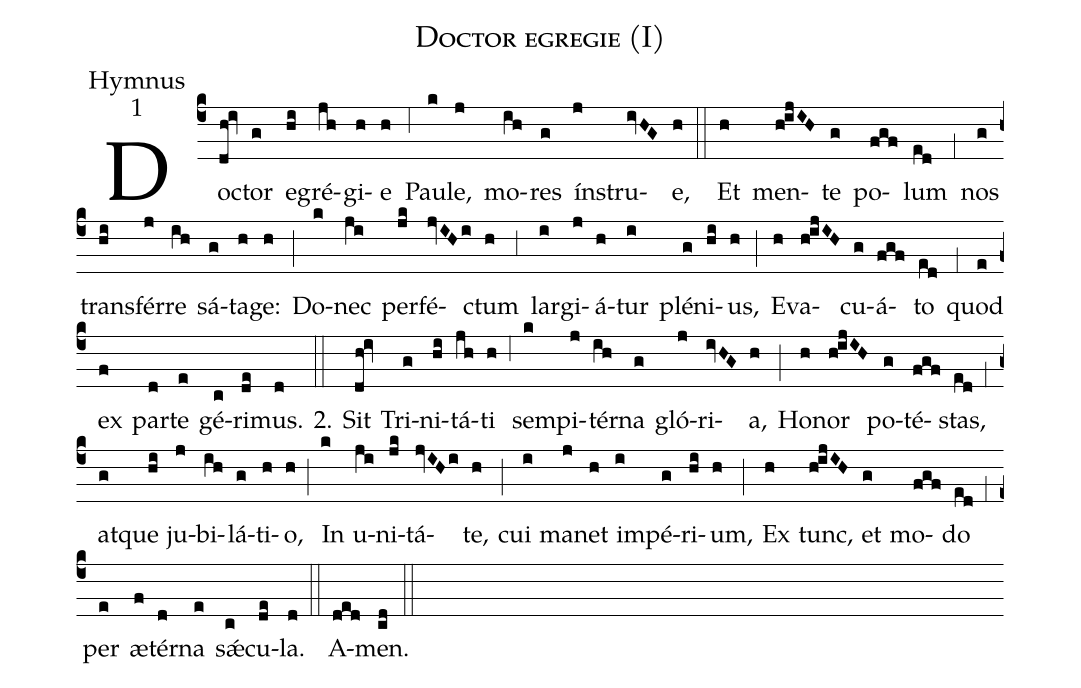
name:Doctor egregie (I);
office-part:Hymnus;
mode:1;
%%
(c4) Do(dh!iv)ctor(g) e(hi)gré(jh)gi(h)e(h) (,6) Pau(k)le,(j) mo(ih)res(g) ín(j)stru(ivHG)e,(h) (::)
Et(h) men(h!ijIH)te(g) po(fgf)lum(ed) (,1) nos(g) trans(hi)fér(j)re(ih) sá(g)ta(h)ge:(h) (;) Do(k)nec(ji) per(jk)fé(jvIHi)ctum(h) (,3) lar(i)gi(j)á(h)tur(i) plé(g)ni(hi)us,(h) (;) E(h)va(h!ijIH)cu(g)á(fgf)to(ed) (,1) quod(e) ex(f) par(d)te(e) gé(c)ri(de)mus.(d) 2.(::) Sit(dh!iv) Tri(g)ni(hi)tá(jh)ti(h) (,6) sem(k)pi(j)tér(ih)na(g) gló(j)ri(ivHG)a,(h) (;) Ho(h)nor(h!ijIH) po(g)té(fgf)stas,(ed) (,1) at(g)que(hi) ju(j)bi(ih)lá(g)ti(h)o,(h) (;) In(k) u(ji)ni(jk)tá(jvIHi)te,(h) (;) cui(i) ma(j)net(h) im(i)pé(g)ri(hi)um,(h) (;) Ex(h) tunc,(h!ijIH) et(g) mo(fgf)do(ed) (,1) per(e) æ(f)tér(d)na(e) s<sp>'ae</sp>(c)cu(de)la.(d) (::)
A(ded)men.(cd) (::)
